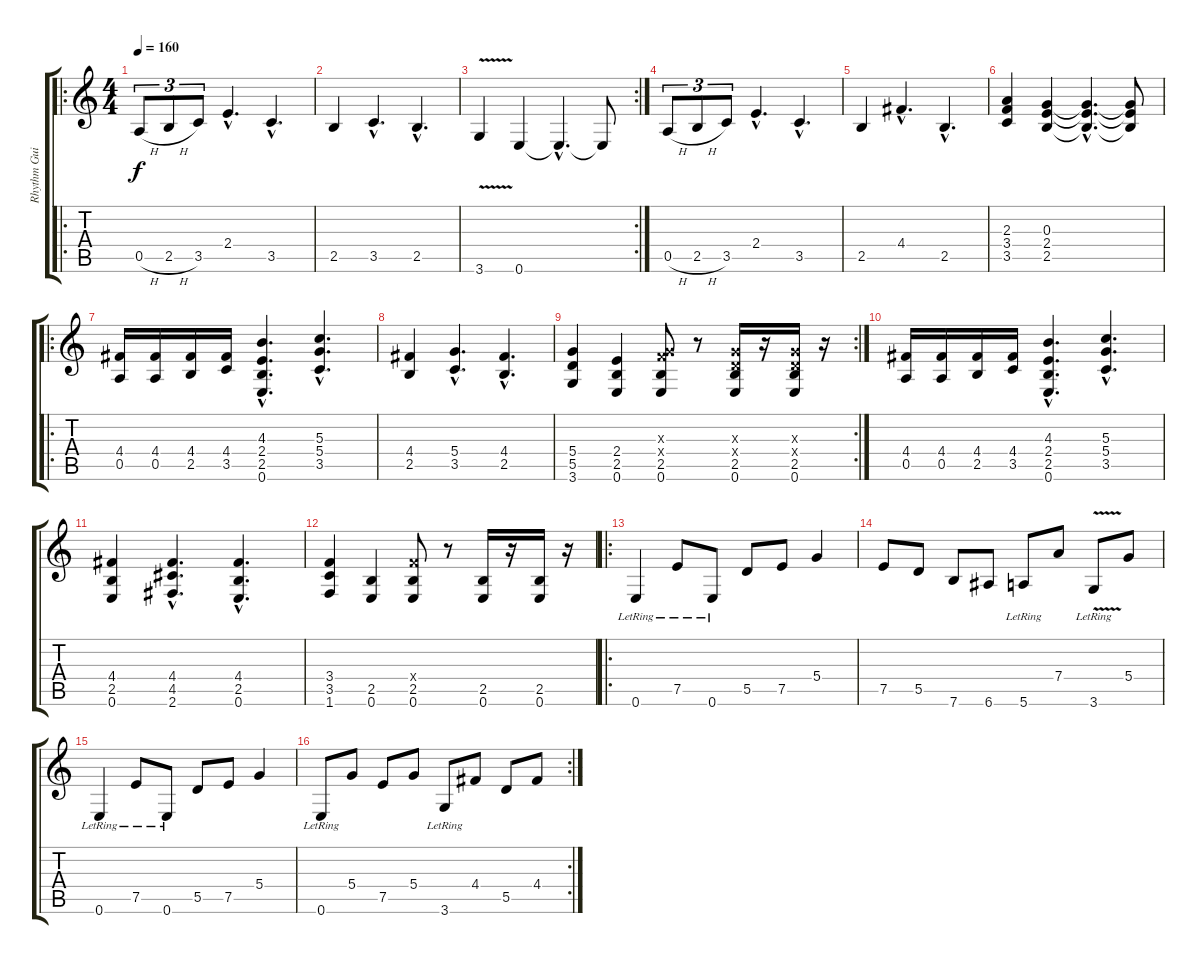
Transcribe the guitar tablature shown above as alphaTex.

\track ("Rhythm Guitar" "Rhythm Gui") {instrument distortionguitar}
\staff {score tabs}
\tuning (E4 B3 G3 D3 A2 E2) {hide}
\ro
\ts (4 4)
\tempo 160
\clef g2
\ks c
0.5{h}.8{tu (3 2) dy f instrument acousticgrandpiano} 2.5{h}.8{tu (3 2)} 3.5.8{tu (3 2)} 2.4{hac}.4{d} 3.5{hac}.4{d} |
2.5.4 3.5{hac}.4{d} 2.5{hac}.4{d} |
\rc 2
3.6{v}.4 0.6.4 0.6{hac t}.4{d} 0.6{t}.8 |
0.5{h}.8{tu (3 2)} 2.5{h}.8{tu (3 2)} 3.5.8{tu (3 2)} 2.4{hac}.4{d} 3.5{hac}.4{d} |
2.5.4 4.4{hac}.4{d} 2.5{hac}.4{d} |
(2.3 3.4 3.5).4 (0.3 2.4 2.5).4 (0.3{hac t} 2.4{hac t} 2.5{hac t}).4{d} (0.3{t} 2.4{t} 2.5{t}).8 |
\ro
(4.4 0.5).16{instrument distortionguitar} (4.4 0.5).16 (4.4 2.5).16 (4.4 3.5).16 (4.3{hac} 2.4{hac} 2.5{hac} 0.6{hac}).4{d} (5.3{hac} 5.4{hac} 3.5{hac}).4{d} |
(4.4 2.5).4 (5.4{hac} 3.5{hac}).4{d} (4.4{hac} 2.5{hac}).4{d} |
\rc 2
(5.4 5.5 3.6).4 (2.4 2.5 0.6).4 (0.3{x} 3.4{x} 2.5 0.6).8 r.8 (0.3{x} 0.4{x} 2.5 0.6).16 r.16 (0.3{x} 0.4{x} 2.5 0.6).16 r.16 |
(4.4 0.5).16 (4.4 0.5).16 (4.4 2.5).16 (4.4 3.5).16 (4.3{hac} 2.4{hac} 2.5{hac} 0.6{hac}).4{d} (5.3{hac} 5.4{hac} 3.5{hac}).4{d} |
(4.4 2.5 0.6).4 (4.4{hac} 4.5{hac} 2.6{hac}).4{d} (4.4{hac} 2.5{hac} 0.6{hac}).4{d} |
(3.4 3.5 1.6).4 (2.5 0.6).4 (3.4{x} 2.5 0.6).8 r.8 (2.5 0.6).16 r.16 (2.5 0.6).16 r.16 |
\ro
0.6{lr}.4{instrument electricguitarclean} 7.5{lr}.8 0.6{lr}.8 5.5.8 7.5.8 5.4.4 |
7.5.8 5.5.8 7.6.8 6.6.8 5.6{lr}.8 7.4.8 3.6{v lr}.8 5.4.8 |
0.6{lr}.4 7.5{lr}.8 0.6{lr}.8 5.5.8 7.5.8 5.4.4 |
\rc 2
0.6{lr}.8 5.4.8 7.5.8 5.4.8 3.6{lr}.8 4.4.8 5.5.8 4.4.8
